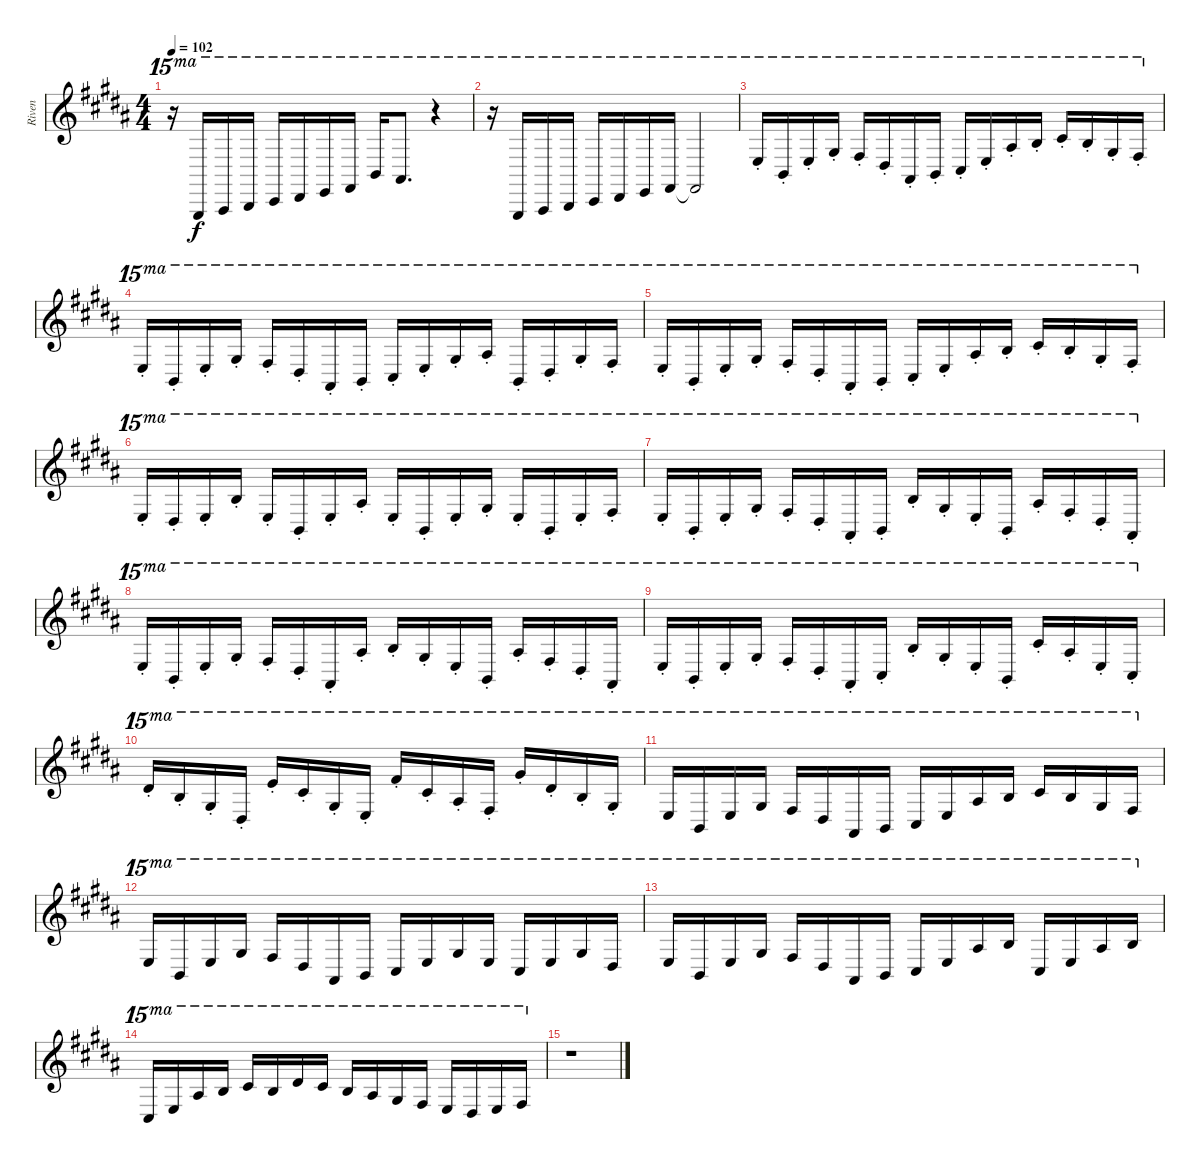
\track ("Riven" "Riven") {instrument pad3polysynth}
\staff {score}
\tuning (E4 B3 G3 D3 A2 E2) {hide}
\ts (4 4)
\tempo 102
\clef g2
\ks g#minor
r.16{ot 15ma dy f} 11.5.16{ot 15ma} 13.5.16{ot 15ma} 14.5.16{ot 15ma} 11.4.16{ot 15ma} 13.4.16{ot 15ma} 14.4.16{ot 15ma} 11.3.16{ot 15ma} 12.2.16{ot 15ma} 11.2.8{d ot 15ma} r.4{ot 15ma} |
r.16{ot 15ma} 11.5.16{ot 15ma} 13.5.16{ot 15ma} 14.5.16{ot 15ma} 11.4.16{ot 15ma} 13.4.16{ot 15ma} 14.4.16{ot 15ma} 11.3.16{ot 15ma} 11.3{t}.2{ot 15ma} |
17.2{st}.16{ot 15ma} 16.3{st}.16{ot 15ma} 17.2{st}.16{ot 15ma} 16.1{st}.16{ot 15ma} 14.1{st}.16{ot 15ma} 16.2{st}.16{ot 15ma} 15.3{st}.16{ot 15ma} 16.3{st}.16{ot 15ma} 18.3{st}.16{ot 15ma} 17.2{st}.16{ot 15ma} 18.1{st}.16{ot 15ma} 19.1{st}.16{ot 15ma} 21.1{st}.16{ot 15ma} 19.1{st}.16{ot 15ma} 21.2{st}.16{ot 15ma} 19.2{st}.16{ot 15ma} |
17.2{st}.16{ot 15ma} 16.3{st}.16{ot 15ma} 17.2{st}.16{ot 15ma} 16.1{st}.16{ot 15ma} 14.1{st}.16{ot 15ma} 16.2{st}.16{ot 15ma} 15.3{st}.16{ot 15ma} 16.3{st}.16{ot 15ma} 18.3{st}.16{ot 15ma} 17.2{st}.16{ot 15ma} 16.1{st}.16{ot 15ma} 18.1{st}.16{ot 15ma} 16.3{st}.16{ot 15ma} 16.2{st}.16{ot 15ma} 16.1{st}.16{ot 15ma} 14.1{st}.16{ot 15ma} |
17.2{st}.16{ot 15ma} 16.3{st}.16{ot 15ma} 17.2{st}.16{ot 15ma} 16.1{st}.16{ot 15ma} 14.1{st}.16{ot 15ma} 16.2{st}.16{ot 15ma} 15.3{st}.16{ot 15ma} 16.3{st}.16{ot 15ma} 18.3{st}.16{ot 15ma} 17.2{st}.16{ot 15ma} 18.1{st}.16{ot 15ma} 19.1{st}.16{ot 15ma} 21.1{st}.16{ot 15ma} 19.1{st}.16{ot 15ma} 21.2{st}.16{ot 15ma} 19.2{st}.16{ot 15ma} |
17.2{st}.16{ot 15ma} 16.2{st}.16{ot 15ma} 17.2{st}.16{ot 15ma} 19.1{st}.16{ot 15ma} 17.2{st}.16{ot 15ma} 16.3{st}.16{ot 15ma} 17.2{st}.16{ot 15ma} 18.1{st}.16{ot 15ma} 17.2{st}.16{ot 15ma} 16.3{st}.16{ot 15ma} 17.2{st}.16{ot 15ma} 16.1{st}.16{ot 15ma} 17.2{st}.16{ot 15ma} 16.3{st}.16{ot 15ma} 17.2{st}.16{ot 15ma} 19.2{st}.16{ot 15ma} |
17.2{st}.16{ot 15ma} 16.3{st}.16{ot 15ma} 17.2{st}.16{ot 15ma} 16.1{st}.16{ot 15ma} 14.1{st}.16{ot 15ma} 16.2{st}.16{ot 15ma} 15.3{st}.16{ot 15ma} 16.3{st}.16{ot 15ma} 19.1{st}.16{ot 15ma} 16.1{st}.16{ot 15ma} 17.2{st}.16{ot 15ma} 16.3{st}.16{ot 15ma} 18.1{st}.16{ot 15ma} 14.1{st}.16{ot 15ma} 16.2{st}.16{ot 15ma} 15.3{st}.16{ot 15ma} |
17.2{st}.16{ot 15ma} 16.3{st}.16{ot 15ma} 17.2{st}.16{ot 15ma} 16.1{st}.16{ot 15ma} 14.1{st}.16{ot 15ma} 16.2{st}.16{ot 15ma} 15.3{st}.16{ot 15ma} 18.1{st}.16{ot 15ma} 19.1{st}.16{ot 15ma} 16.1{st}.16{ot 15ma} 17.2{st}.16{ot 15ma} 16.3{st}.16{ot 15ma} 18.1{st}.16{ot 15ma} 14.1{st}.16{ot 15ma} 16.2{st}.16{ot 15ma} 15.3{st}.16{ot 15ma} |
17.2{st}.16{ot 15ma} 16.3{st}.16{ot 15ma} 17.2{st}.16{ot 15ma} 16.1{st}.16{ot 15ma} 14.1{st}.16{ot 15ma} 16.2{st}.16{ot 15ma} 15.3{st}.16{ot 15ma} 18.3{st}.16{ot 15ma} 19.1{st}.16{ot 15ma} 16.1{st}.16{ot 15ma} 17.2{st}.16{ot 15ma} 16.3{st}.16{ot 15ma} 21.1{st}.16{ot 15ma} 18.1{st}.16{ot 15ma} 17.2{st}.16{ot 15ma} 18.3{st}.16{ot 15ma} |
23.1{st}.16{ot 15ma} 19.1{st}.16{ot 15ma} 21.2{st}.16{ot 15ma} 20.3{st}.16{ot 15ma} 24.1{st}.16{ot 15ma} 21.1{st}.16{ot 15ma} 21.2{st}.16{ot 15ma} 21.3{st}.16{ot 15ma} 26.1{st}.16{ot 15ma} 21.1{st}.16{ot 15ma} 23.2{st}.16{ot 15ma} 23.3{st}.16{ot 15ma} 28.1{st}.16{ot 15ma} 23.1{st}.16{ot 15ma} 24.2{st}.16{ot 15ma} 25.3{st}.16{ot 15ma} |
17.2.16{ot 15ma} 16.3.16{ot 15ma} 17.2.16{ot 15ma} 16.1.16{ot 15ma} 14.1.16{ot 15ma} 16.2.16{ot 15ma} 15.3.16{ot 15ma} 16.3.16{ot 15ma} 18.3.16{ot 15ma} 17.2.16{ot 15ma} 18.1.16{ot 15ma} 19.1.16{ot 15ma} 21.1.16{ot 15ma} 19.1.16{ot 15ma} 21.2.16{ot 15ma} 19.2.16{ot 15ma} |
17.2.16{ot 15ma} 16.3.16{ot 15ma} 17.2.16{ot 15ma} 16.1.16{ot 15ma} 14.1.16{ot 15ma} 16.2.16{ot 15ma} 15.3.16{ot 15ma} 16.3.16{ot 15ma} 18.3.16{ot 15ma} 17.2.16{ot 15ma} 16.1.16{ot 15ma} 17.2.16{ot 15ma} 18.3.16{ot 15ma} 17.2.16{ot 15ma} 16.1.16{ot 15ma} 16.2.16{ot 15ma} |
17.2.16{ot 15ma} 16.3.16{ot 15ma} 17.2.16{ot 15ma} 16.1.16{ot 15ma} 14.1.16{ot 15ma} 16.2.16{ot 15ma} 15.3.16{ot 15ma} 16.3.16{ot 15ma} 18.3.16{ot 15ma} 17.2.16{ot 15ma} 18.1.16{ot 15ma} 19.1.16{ot 15ma} 18.3.16{ot 15ma} 17.2.16{ot 15ma} 18.1.16{ot 15ma} 19.1.16{ot 15ma} |
18.3.16{ot 15ma} 21.3.16{ot 15ma} 18.1.16{ot 15ma} 19.1.16{ot 15ma} 21.1.16{ot 15ma} 19.1.16{ot 15ma} 23.1.16{ot 15ma} 21.1.16{ot 15ma} 19.1.16{ot 15ma} 18.1.16{ot 15ma} 21.2.16{ot 15ma} 19.2.16{ot 15ma} 21.3.16{ot 15ma} 20.3.16{ot 15ma} 21.3.16{ot 15ma} 19.2.16{ot 15ma} |
r.1
